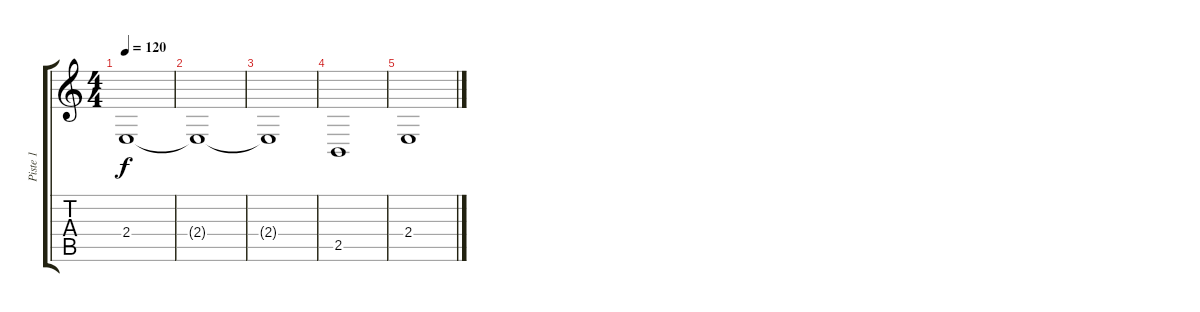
\track ("Piste 1" "Piste 1") {instrument lead7fifths}
\staff {score tabs}
\tuning (E4 B3 G3 D3 A2 E2) {hide}
\ts (4 4)
\tempo 120
\clef g2
\ks c
2.4.1{dy f instrument lead7fifths} |
2.4{t}.1 |
2.4{t}.1 |
2.5.1 |
2.4.1
